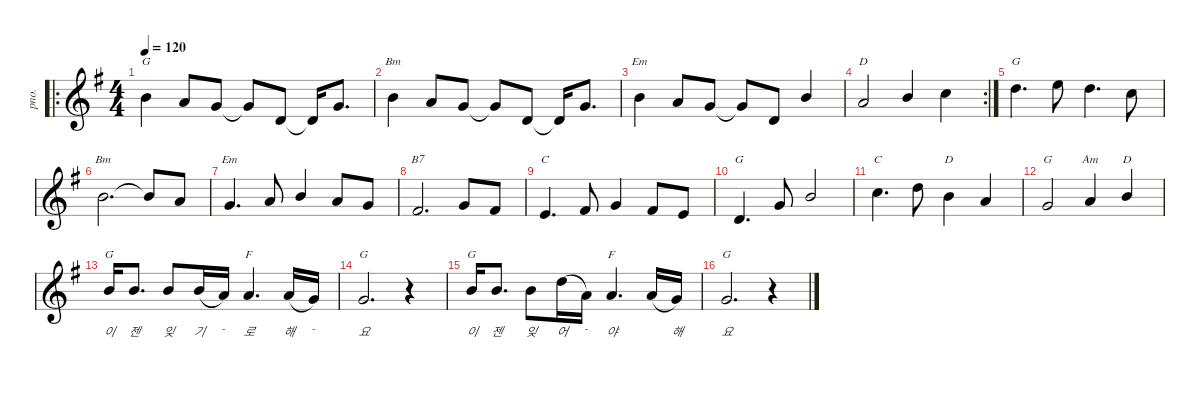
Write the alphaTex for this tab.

\defaultSystemsLayout 4
\hideDynamics
\bracketExtendMode nobrackets
\track ("Acoustic Piano" "pno.") {defaultSystemsLayout 4 instrument acousticgrandpiano}
\staff {score}
\tuning (E4 B3 G3 D3 A2 E2)
\chord ("G" 7 x x x x x) {firstfret 7 showdiagram false showfingering false}
\chord ("Bm" 7 x x x x x) {firstfret 7 showdiagram false showfingering false}
\chord ("Em" 7 x x x x x) {firstfret 7 showdiagram false showfingering false}
\chord ("D" 5 x x x x x) {showdiagram false showfingering false}
\chord ("G" 10 x x x x x) {firstfret 10 showdiagram false showfingering false}
\chord ("Em" 3 x x x x x) {showdiagram false showfingering false}
\chord ("B7" 2 x x x x x) {showdiagram false showfingering false}
\chord ("C" 0 x x x x x) {showdiagram false showfingering false}
\chord ("C" 8 x x x x x) {firstfret 8 showdiagram false showfingering false}
\chord ("D" 7 x x x x x) {firstfret 7 showdiagram false showfingering false}
\chord ("G" 3 x x x x x) {showdiagram false showfingering false}
\chord ("Am" 5 x x x x x) {showdiagram false showfingering false}
\chord ("F" 5 x x x x x) {showdiagram false showfingering false}
\ro
\ts (4 4)
\tempo 120
\clef g2
\ks g
7.1{acc forcenatural}.4{ch "G" dy mf instrument acousticgrandpiano beam Down} 5.1{acc forcenatural}.8{beam Up} 3.1{acc forcenatural}.8{beam Up} 3.1{t acc forcenatural}.8{beam Up} -2.1{acc forcenatural}.8{beam Up} -2.1{t acc forcenatural}.16{beam Up} 3.1{acc forcenatural}.8{d beam Up} |
7.1{acc forcenatural}.4{ch "Bm" beam Down} 5.1{acc forcenatural}.8{beam Up} 3.1{acc forcenatural}.8{beam Up} 3.1{t acc forcenatural}.8{beam Up} -2.1{acc forcenatural}.8{beam Up} -2.1{t acc forcenatural}.16{beam Up} 3.1{acc forcenatural}.8{d beam Up} |
7.1{acc forcenatural}.4{ch "Em" beam Down} 5.1{acc forcenatural}.8{beam Up} 3.1{acc forcenatural}.8{beam Up} 3.1{t acc forcenatural}.8{beam Up} -2.1{acc forcenatural}.8{beam Up} 7.1{acc forcenatural}.4{beam Up} |
\rc 2
5.1{acc forcenatural}.2{ch "D" beam Up} 7.1{acc forcenatural}.4{beam Up} 8.1{acc forcenatural}.4{beam Down} |
10.1{acc forcenatural}.4{d ch "G" beam Down} 12.1{acc forcenatural}.8{beam Down} 10.1{acc forcenatural}.4{d beam Down} 8.1{acc forcenatural}.8{beam Down} |
7.1{acc forcenatural}.2{d ch "Bm" beam Down} 7.1{t acc forcenatural}.8{beam Up} 5.1{acc forcenatural}.8{beam Up} |
3.1{acc forcenatural}.4{d ch "Em" beam Up} 5.1{acc forcenatural}.8{beam Up} 7.1{acc forcenatural}.4{beam Up} 5.1{acc forcenatural}.8{beam Up} 3.1{acc forcenatural}.8{beam Up} |
2.1{acc #}.2{d ch "B7" beam Up} 3.1{acc forcenatural}.8{beam Up} 2.1{acc #}.8{beam Up} |
0.1{acc forcenatural}.4{d ch "C" beam Up} 2.1{acc #}.8{beam Up} 3.1{acc forcenatural}.4{beam Up} 2.1{acc #}.8{beam Up} 0.1{acc forcenatural}.8{beam Up} |
-2.1{acc forcenatural}.4{d ch "G" beam Up} 3.1{acc forcenatural}.8{beam Up} 7.1{acc forcenatural}.2{beam Up} |
8.1{acc forcenatural}.4{d ch "C" beam Down} 10.1{acc forcenatural}.8{beam Down} 7.1{acc forcenatural}.4{ch "D" beam Down} 5.1{acc forcenatural}.4{beam Up} |
3.1{acc forcenatural}.2{ch "G" beam Up} 5.1{acc forcenatural}.4{ch "Am" beam Up} 7.1{acc forcenatural}.4{ch "D" beam Up} |
7.1{acc forcenatural}.16{ch "G" lyrics (0 "이") lyrics (1 "") lyrics (2 "") lyrics (3 "") lyrics (4 "") beam Up} 7.1{acc forcenatural}.8{d lyrics (0 "젠") lyrics (1 "") lyrics (2 "") lyrics (3 "") lyrics (4 "") beam Up} 7.1{acc forcenatural}.8{lyrics (0 "잊") lyrics (1 "") lyrics (2 "") lyrics (3 "") lyrics (4 "") beam Up} 7.1{acc forcenatural}.16{lyrics (0 "기") lyrics (1 "") lyrics (2 "") lyrics (3 "") lyrics (4 "") legatoorigin beam Up} 5.1{acc forcenatural}.16{lyrics (0 "-") lyrics (1 "") lyrics (2 "") lyrics (3 "") lyrics (4 "") beam Up} 5.1{acc forcenatural}.4{d ch "F" lyrics (0 "로") lyrics (1 "") lyrics (2 "") lyrics (3 "") lyrics (4 "") beam Up} 5.1{acc forcenatural}.16{lyrics (0 "해") lyrics (1 "") lyrics (2 "") lyrics (3 "") lyrics (4 "") legatoorigin beam Up} 3.1{acc forcenatural}.16{lyrics (0 "-") lyrics (1 "") lyrics (2 "") lyrics (3 "") lyrics (4 "") beam Up} |
3.1{acc forcenatural}.2{d ch "G" lyrics (0 "요") lyrics (1 "") lyrics (2 "") lyrics (3 "") lyrics (4 "") beam Up} r.4{beam Down} |
7.1{acc forcenatural}.16{ch "G" lyrics (0 "이") lyrics (1 "") lyrics (2 "") lyrics (3 "") lyrics (4 "") beam Up} 7.1{acc forcenatural}.8{d lyrics (0 "젠") lyrics (1 "") lyrics (2 "") lyrics (3 "") lyrics (4 "") beam Up} 7.1{acc forcenatural}.8{lyrics (0 "잊") lyrics (1 "") lyrics (2 "") lyrics (3 "") lyrics (4 "") beam Down} 10.1{acc forcenatural}.16{lyrics (0 "어") lyrics (1 "") lyrics (2 "") lyrics (3 "") lyrics (4 "") legatoorigin beam Down} 5.1{acc forcenatural}.16{lyrics (0 "-") lyrics (1 "") lyrics (2 "") lyrics (3 "") lyrics (4 "") beam Down} 5.1{acc forcenatural}.4{d ch "F" lyrics (0 "야") lyrics (1 "") lyrics (2 "") lyrics (3 "") lyrics (4 "") beam Up} 5.1{acc forcenatural}.16{legatoorigin beam Up} 3.1{acc forcenatural}.16{lyrics (0 "해") lyrics (1 "") lyrics (2 "") lyrics (3 "") lyrics (4 "") beam Up} |
3.1{acc forcenatural}.2{d ch "G" lyrics (0 "요") lyrics (1 "") lyrics (2 "") lyrics (3 "") lyrics (4 "") beam Up} r.4{beam Down}
